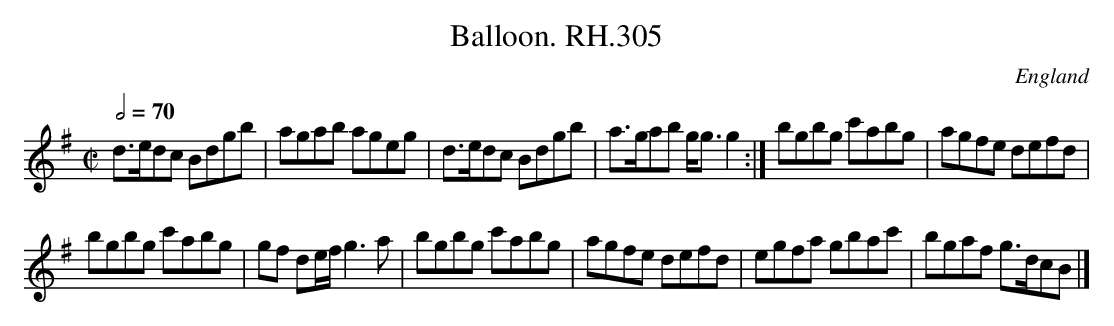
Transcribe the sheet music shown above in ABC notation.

X:1
T:Balloon. RH.305
L:1/8
M:C|
O:England
Q:1/2=70
K:G
d>edc Bdgb|agab ageg|d>edc Bdgb|a>gab g<gg2:|\
bgbg c'abg|agfe defd|!
bgbg c'abg|gf de/f/ g3a|\
bgbg c'abg|agfe defd|egfa gbac'|bgaf g>dcB|]
